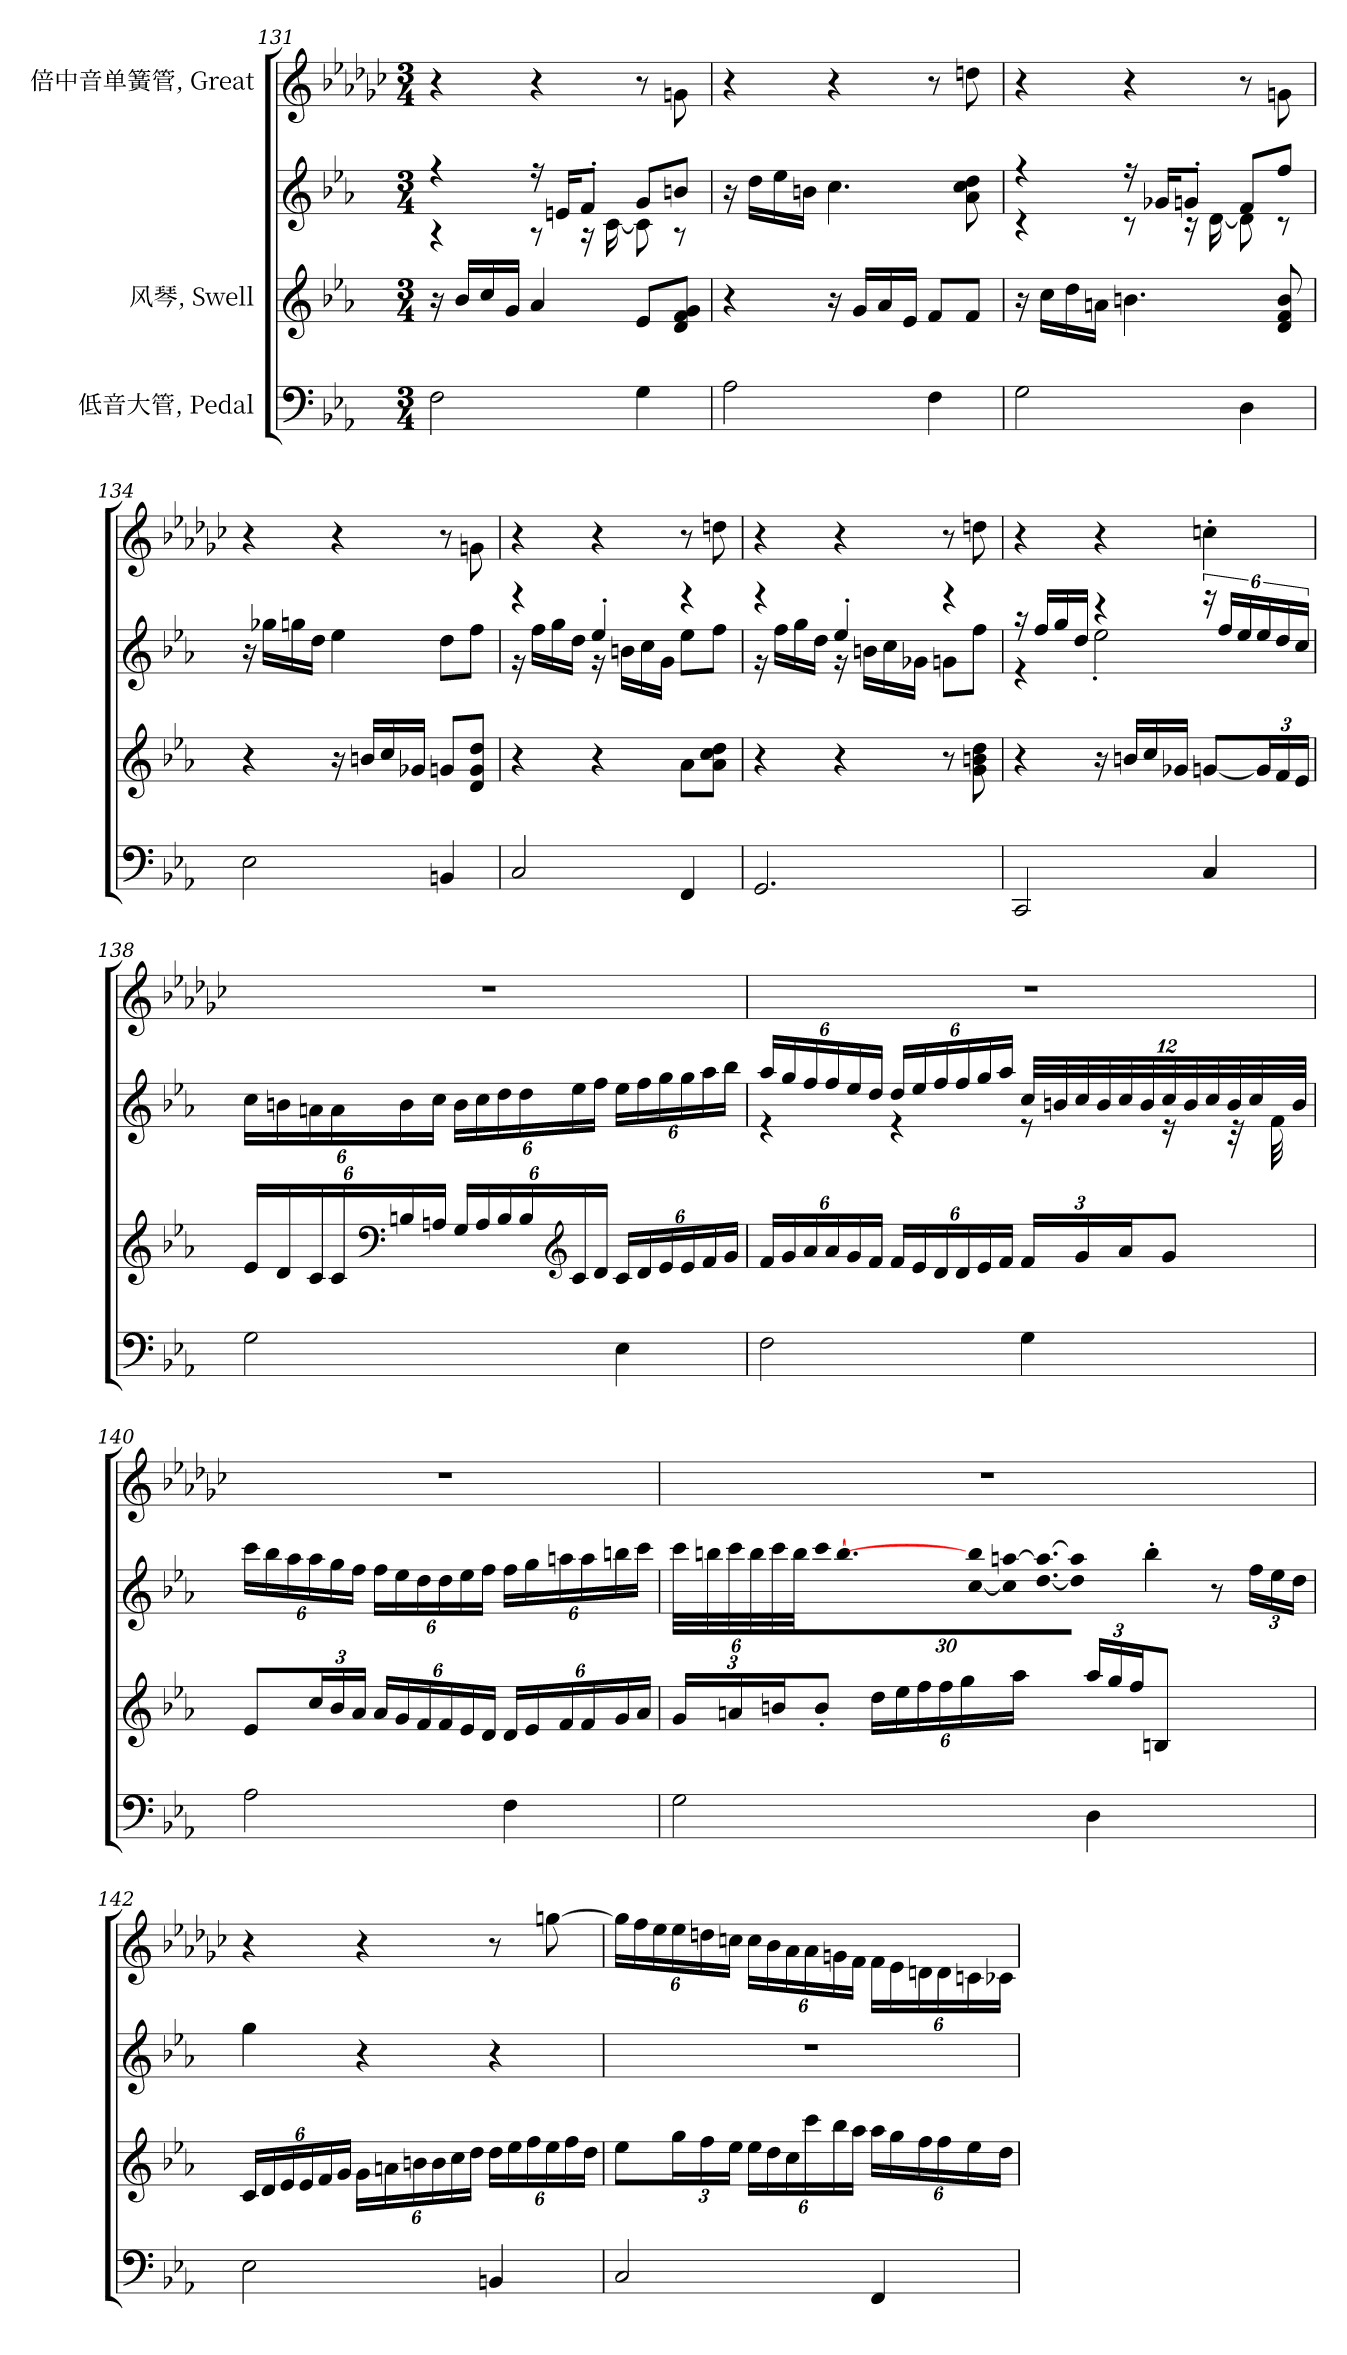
**kern	**kern	**kern	**kern
*part3	*part2	*part2	*part1
*staff4	*staff3	*staff2	*staff1
*I"低音大管, Pedal	*I"风琴, Swell	*	*I"倍中音单簧管, Great
*clefF4	*clefG2	*clefG2	*clefG2
*ITrd7c12	*	*	*ITrd12c21
*k[b-e-a-]	*k[b-e-a-]	*k[b-e-a-]	*k[b-e-a-d-g-c-]
*M3/4	*M3/4	*M3/4	*M3/4
=131	=131	=131	=131
*	*	*^	*
2FF\	16r	4r	4r	4r
.	16b-/LL	.	.	.
.	16cc/	.	.	.
.	16g/JJ	.	.	.
.	4a-/	16r	8r	4r
.	.	16en/KL	.	.
.	.	8f'/J	16r	.
.	.	.	[16c\	.
4GG\	8e-/L	8g/L	8c\]	8r
.	8d/ 8f/ 8g/J	8bn/J	8r	8Gn\
*	*	*v	*v	*
=132	=132	=132	=132
2AA-\	4r	16r	4r
.	.	16dd\LL	.
.	.	16ee-\	.
.	.	16bn\JJ	.
.	16r	4.cc\	4r
.	16g/LL	.	.
.	16a-/	.	.
.	16e-/JJ	.	.
4FF\	8f/L	.	8r
.	8f/J	8a-\ 8cc\ 8dd\	8dn\
!!LO:LB:g=z
=133	=133	=133	=133
*	*	*^	*
2GG\	16r	4r	4r	4r
.	16cc\LL	.	.	.
.	16dd\	.	.	.
.	16an\JJ	.	.	.
.	4.bn\	16r	8r	4r
.	.	16g-X/KL	.	.
.	.	8gn'/J	16r	.
.	.	.	[16d\	.
4DD\	.	8f/L	8d\]	8r
.	8d/ 8f/ 8b/	8ff/J	8r	8Gn\
*	*	*v	*v	*
=134	=134	=134	=134
2EE-\	4r	16r	4r
.	.	16gg-X\LL	.
.	.	16ggn\	.
.	.	16dd\JJ	.
.	16r	4ee-\	4r
.	16bn/LL	.	.
.	16cc/	.	.
.	16g-X/JJ	.	.
4BBBn/	8gn/L	8dd\L	8r
.	8d/ 8g/ 8dd/J	8ff\J	8Gn\
=135	=135	=135	=135
*	*	*^	*
2CC/	4r	4r	16r	4r
.	.	.	16ff\LL	.
.	.	.	16gg\	.
.	.	.	16dd\JJ	.
.	4r	4ee-'/	16r	4r
.	.	.	16bn\LL	.
.	.	.	16cc\	.
.	.	.	16g\JJ	.
4FFF/	8a-\L	4r	8ee-\L	8r
.	8a-\ 8cc\ 8dd\J	.	8ff\J	8dn\
!!LO:LB:g=z
=136	=136	=136	=136	=136
2.GGG/	4r	4r	16r	4r
.	.	.	16ff\LL	.
.	.	.	16gg\	.
.	.	.	16dd\JJ	.
.	4r	4ee-'/	16r	4r
.	.	.	16bn\LL	.
.	.	.	16cc\	.
.	.	.	16g-X\JJ	.
.	8r	4r	8gn\L	8r
.	8g\ 8bn\ 8dd\	.	8ff\J	8dn\
=137	=137	=137	=137	=137
2CCC/	4r	16r	4r	4r
.	.	16ff/LL	.	.
.	.	16gg/	.	.
.	.	16dd/JJ	.	.
.	16r	4r	2ee-'\	4r
.	16bn/LL	.	.	.
.	16cc/	.	.	.
.	16g-X/JJ	.	.	.
4CC/	[8gn/L	24r	.	4cn'\
.	.	24ff/LL	.	.
.	.	24ee-/	.	.
*	*Xbrackettup	*Xbrackettup	*	*
.	24g/L]	24ee-/	.	.
.	24f/	24dd/	.	.
.	24e-/JJ	24cc/JJ	.	.
*	*	*v	*v	*
!!LO:PB:g=z
=138	=138	=138	=138
2GG\	24e-/LL	24cc\LL	2.r
.	24d/	24bn\	.
.	24c/	24an\	.
.	24c/	24a\	.
*	*clefF4	*	*
.	24Bn/	24b\	.
.	24An/JJ	24cc\JJ	.
.	24G/LL	24b\LL	.
.	24A/	24cc\	.
.	24B/	24dd\	.
.	24B/	24dd\	.
*	*clefG2	*	*
.	24c/	24ee-\	.
.	24d/JJ	24ff\JJ	.
4EE-\	24c/LL	24ee-\LL	.
.	24d/	24ff\	.
.	24e-/	24gg\	.
.	24e-/	24gg\	.
.	24f/	24aa-\	.
.	24g/JJ	24bb-\JJ	.
!!LO:LB:g=z
=139	=139	=139	=139
*	*	*^	*
2FF\	24f/LL	24aa-/LL	4r	2.r
.	24g/	24gg/	.	.
.	24a-/	24ff/	.	.
.	24a-/	24ff/	.	.
.	24g/	24ee-/	.	.
.	24f/JJ	24dd/JJ	.	.
.	24f/LL	24dd/LL	4r	.
.	24e-/	24ee-/	.	.
.	24d/	24ff/	.	.
.	24d/	24ff/	.	.
.	24e-/	24gg/	.	.
.	24f/JJ	24aa-/JJ	.	.
4GG\	24f/LL	48cc/LLL	8r	.
.	.	48bn/	.	.
.	24g/	48cc/	.	.
.	.	48b/	.	.
.	24a-/J	48cc/	.	.
.	.	48b/	.	.
.	8g/J	48cc/	16r	.
.	.	48b/	.	.
.	.	48cc/	.	.
.	.	48b/	32r	.
.	.	48cc/	.	.
.	.	.	32f\	.
.	.	48b/JJJ	.	.
*	*	*v	*v	*
!!LO:LB:g=z
=140	=140	=140	=140
2AA-\	8e-/L	24ccc\LL	2.r
.	.	24bb-\	.
.	.	24aa-\	.
.	24cc/L	24aa-\	.
.	24b-/	24gg\	.
.	24a-/JJ	24ff\JJ	.
.	24a-/LL	24ff\LL	.
.	24g/	24ee-\	.
.	24f/	24dd\	.
.	24f/	24dd\	.
.	24e-/	24ee-\	.
.	24d/JJ	24ff\JJ	.
4FF\	24d/LL	24ff\LL	.
.	24e-/	24gg\	.
.	24f/	24aan\	.
.	24f/	24aa\	.
.	24g/	24bbn\	.
.	24a-/JJ	24ccc\JJ	.
!!LO:PB:g=z
=141	=141	=141	=141
2GG\	24g/LL	48ccc\LLL	2.r
.	.	48bbn\	.
.	24an/	48ccc\	.
.	.	48bb\	.
.	24bn/J	48ccc\	.
.	.	48bb\	.
!	!	!LO:N:vis=256%9	!
.	8b'/J	960%17ccc\L	.
!	!	!LO:N:vis=32.	!
.	.	[640%17bb\	.
.	.	1920ryy	.
!	!	!LO:N:vis=256%9	!
.	.	[960%17cc\ 960%17bb\]	.
!	!	!LO:N:vis=256%9	!
.	.	960%17cc\] [960%17aan\	.
!	!	!LO:N:vis=256.	!
.	.	[1920%17dd\ 1920%17aa\_JK	.
!	!	!LO:N:vis=32	!
.	.	640%23dd\] 640%23aa\]JJJ	.
.	24dd\LL	4bb'\	.
.	24ee-\	.	.
.	24ff\	.	.
.	24ff\	.	.
.	24gg\	.	.
.	24aa-\JJ	.	.
4DD\	24aa-/LL	8r	.
.	24gg/	.	.
.	24ff/J	.	.
.	8Bn/J	24ff\LL	.
.	.	24ee-\	.
.	.	24dd\JJ	.
!!LO:LB:g=z
=142	=142	=142	=142
2EE-\	24c/LL	4gg\	4r
.	24d/	.	.
.	24e-/	.	.
.	24e-/	.	.
.	24f/	.	.
.	24g/JJ	.	.
.	24g\LL	4r	4r
.	24an\	.	.
.	24bn\	.	.
.	24b\	.	.
.	24cc\	.	.
.	24dd\JJ	.	.
4BBBn/	24dd\LL	4r	8r
.	24ee-\	.	.
.	24ff\	.	.
.	24ee-\	.	[8gn\
.	24ff\	.	.
.	24dd\JJ	.	.
!!LO:LB:g=z
=143	=143	=143	=143
*	*	*	*Xbrackettup
2CC/	8ee-\L	2.r	24g\LL]
.	.	.	24f\
.	.	.	24e-\
.	24gg\L	.	24e-\
.	24ff\	.	24dn\
.	24ee-\JJ	.	24cn\JJ
.	24ee-\LL	.	24c\LL
.	24dd\	.	24B-\
.	24cc\	.	24A-\
.	24ccc\	.	24A-\
.	24bb-\	.	24Gn\
.	24aa-\JJ	.	24F\JJ
4FFF/	24aa-\LL	.	24F\LL
.	24gg\	.	24E-\
.	24ff\	.	24Dn\
.	24ff\	.	24D\
.	24ee-\	.	24Cn\
.	24dd\JJ	.	24C-X\JJ
=	=	=	=
*-	*-	*-	*-
